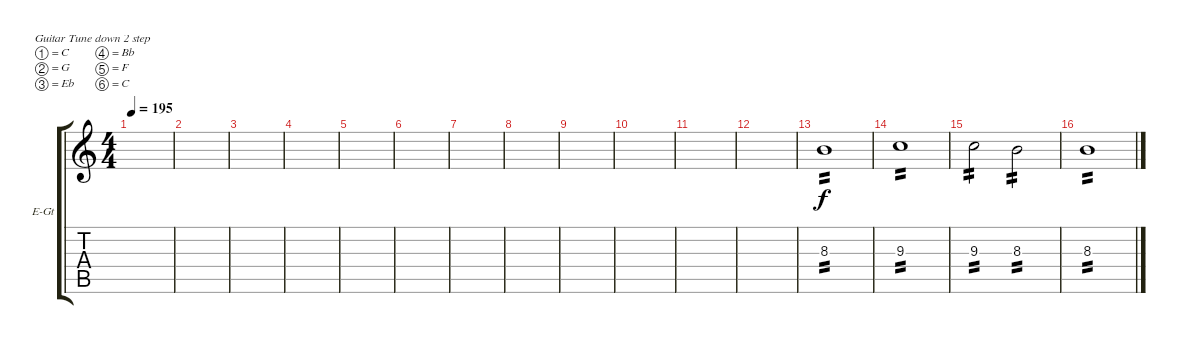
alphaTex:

\defaultSystemsLayout 4
\bracketExtendMode groupsimilarinstruments
\firstSystemTrackNameOrientation horizontal
\otherSystemsTrackNameOrientation horizontal
\track ("Electric Guitar" "E-Gt") {instrument distortionguitar}
\staff {score tabs}
\tuning (C4 G3 Eb3 Bb2 F2 C2)
\ts (4 4)
\tempo 195
\clef g2
\ks c
|
|
|
|
|
|
|
|
|
|
|
|
8.3.1{tp 2} |
9.3.1{tp 2} |
9.3.2{tp 2} 8.3.2{tp 2} |
8.3.1{tp 2}
